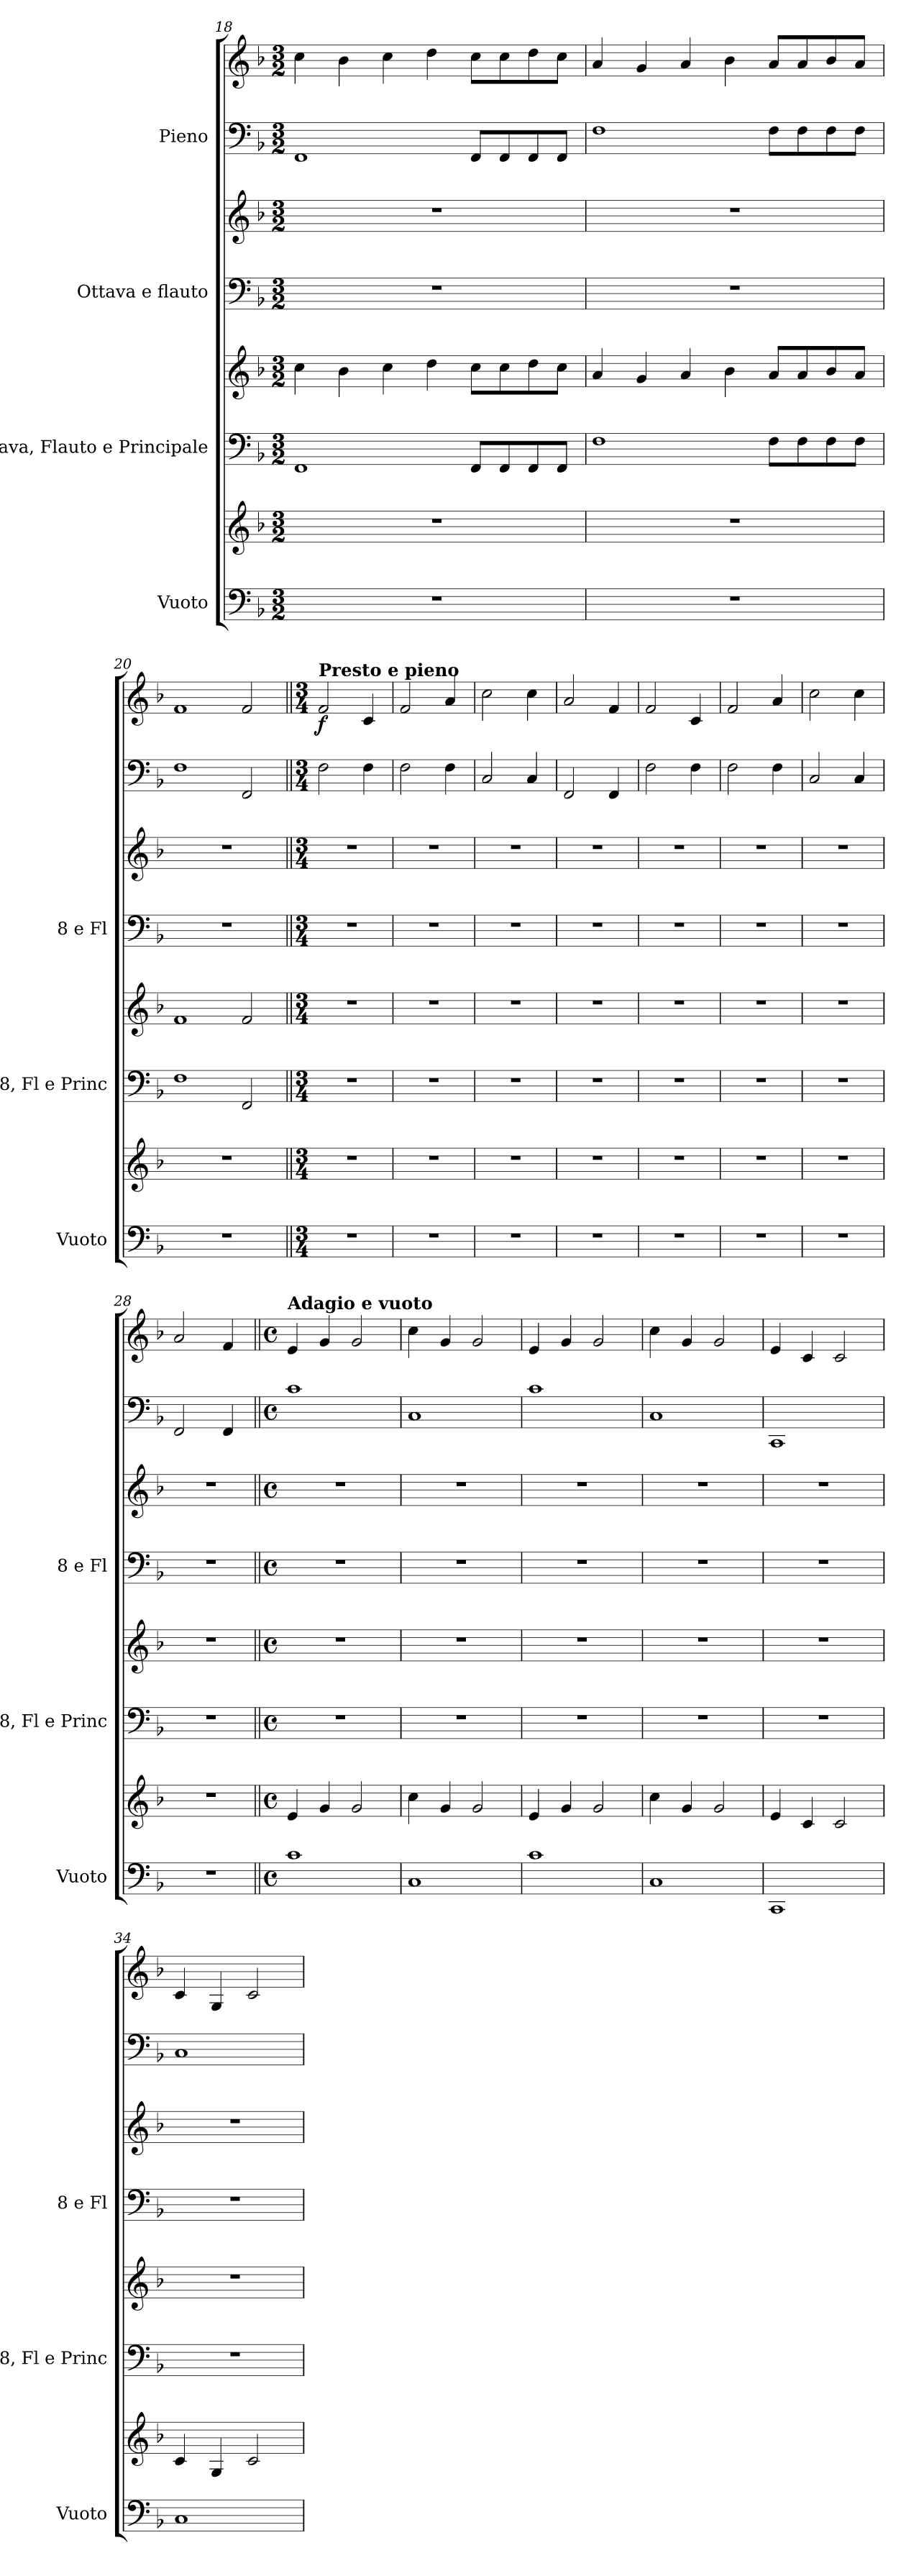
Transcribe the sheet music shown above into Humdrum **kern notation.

**kern	**kern	**kern	**kern	**kern	**kern	**kern	**kern	**dynam
*part4	*part4	*part3	*part3	*part2	*part2	*part1	*part1	*part1
*staff8	*staff7	*staff6	*staff5	*staff4	*staff3	*staff2	*staff1	*staff1/2
*I"Vuoto	*	*I"Ottava, Flauto e Principale	*	*I"Ottava e flauto	*	*I"Pieno	*	*
*I'Vuoto	*	*I'8, Fl e Princ	*	*I'8 e Fl	*	*	*	*
*clefF4	*clefG2	*clefF4	*clefG2	*clefF4	*clefG2	*clefF4	*clefG2	*
*k[b-]	*k[b-]	*k[b-]	*k[b-]	*k[b-]	*k[b-]	*k[b-]	*k[b-]	*
*M3/2	*M3/2	*M3/2	*M3/2	*M3/2	*M3/2	*M3/2	*M3/2	*
=18	=18	=18	=18	=18	=18	=18	=18	=18
1.r	1.r	1FF	4cc\	1.r	1.r	1FF	4cc\	.
.	.	.	4b-\	.	.	.	4b-\	.
.	.	.	4cc\	.	.	.	4cc\	.
.	.	.	4dd\	.	.	.	4dd\	.
.	.	8FF/L	8cc\L	.	.	8FF/L	8cc\L	.
.	.	8FF/	8cc\	.	.	8FF/	8cc\	.
.	.	8FF/	8dd\	.	.	8FF/	8dd\	.
.	.	8FF/J	8cc\J	.	.	8FF/J	8cc\J	.
=19	=19	=19	=19	=19	=19	=19	=19	=19
1.r	1.r	1F	4a/	1.r	1.r	1F	4a/	.
.	.	.	4g/	.	.	.	4g/	.
.	.	.	4a/	.	.	.	4a/	.
.	.	.	4b-\	.	.	.	4b-\	.
.	.	8F\L	8a/L	.	.	8F\L	8a/L	.
.	.	8F\	8a/	.	.	8F\	8a/	.
.	.	8F\	8b-/	.	.	8F\	8b-/	.
.	.	8F\J	8a/J	.	.	8F\J	8a/J	.
=20	=20	=20	=20	=20	=20	=20	=20	=20
1.r	1.r	1F	1f	1.r	1.r	1F	1f	.
.	.	2FF/	2f/	.	.	2FF/	2f/	.
!!LO:LB:g=z
=21||	=21||	=21||	=21||	=21||	=21||	=21||	=21||	=21||
*M3/4	*M3/4	*M3/4	*M3/4	*M3/4	*M3/4	*M3/4	*M3/4	*
!	!	!	!	!	!	!	!LO:TX:a:B:t=Presto e pieno	!
!	!	!	!	!	!	!	!	!LO:DY:b
2.r	2.r	2.r	2.r	2.r	2.r	2F\	2f/	f
.	.	.	.	.	.	4F\	4c/	.
=22	=22	=22	=22	=22	=22	=22	=22	=22
2.r	2.r	2.r	2.r	2.r	2.r	2F\	2f/	.
.	.	.	.	.	.	4F\	4a/	.
=23	=23	=23	=23	=23	=23	=23	=23	=23
2.r	2.r	2.r	2.r	2.r	2.r	2C/	2cc\	.
.	.	.	.	.	.	4C/	4cc\	.
=24	=24	=24	=24	=24	=24	=24	=24	=24
2.r	2.r	2.r	2.r	2.r	2.r	2FF/	2a/	.
.	.	.	.	.	.	4FF/	4f/	.
=25	=25	=25	=25	=25	=25	=25	=25	=25
2.r	2.r	2.r	2.r	2.r	2.r	2F\	2f/	.
.	.	.	.	.	.	4F\	4c/	.
=26	=26	=26	=26	=26	=26	=26	=26	=26
2.r	2.r	2.r	2.r	2.r	2.r	2F\	2f/	.
.	.	.	.	.	.	4F\	4a/	.
=27	=27	=27	=27	=27	=27	=27	=27	=27
*	*	*	*	*	*	*	*MM228	*
2.r	2.r	2.r	2.r	2.r	2.r	2C/	2cc\	.
*	*	*	*	*	*	*	*MM216	*
.	.	.	.	.	.	4C/	4cc\	.
=28	=28	=28	=28	=28	=28	=28	=28	=28
*	*	*	*	*	*	*	*MM210	*
2.r	2.r	2.r	2.r	2.r	2.r	2FF/	2a/	.
*	*	*	*	*	*	*	*MM198	*
.	.	.	.	.	.	4FF/	4f/	.
!!LO:LB:g=z
=29||	=29||	=29||	=29||	=29||	=29||	=29||	=29||	=29||
*M4/4	*M4/4	*M4/4	*M4/4	*M4/4	*M4/4	*M4/4	*M4/4	*
*met(c)	*met(c)	*met(c)	*met(c)	*met(c)	*met(c)	*met(c)	*met(c)	*
!	!	!	!	!	!	!	!LO:TX:a:B:t=Adagio e vuoto	!
1c	4e/	1r	1r	1r	1r	1c	4e/	.
.	4g/	.	.	.	.	.	4g/	.
.	2g/	.	.	.	.	.	2g/	.
=30	=30	=30	=30	=30	=30	=30	=30	=30
1C	4cc\	1r	1r	1r	1r	1C	4cc\	.
.	4g/	.	.	.	.	.	4g/	.
.	2g/	.	.	.	.	.	2g/	.
=31	=31	=31	=31	=31	=31	=31	=31	=31
1c	4e/	1r	1r	1r	1r	1c	4e/	.
.	4g/	.	.	.	.	.	4g/	.
.	2g/	.	.	.	.	.	2g/	.
=32	=32	=32	=32	=32	=32	=32	=32	=32
1C	4cc\	1r	1r	1r	1r	1C	4cc\	.
.	4g/	.	.	.	.	.	4g/	.
.	2g/	.	.	.	.	.	2g/	.
=33	=33	=33	=33	=33	=33	=33	=33	=33
1CC	4e/	1r	1r	1r	1r	1CC	4e/	.
.	4c/	.	.	.	.	.	4c/	.
.	2c/	.	.	.	.	.	2c/	.
=34	=34	=34	=34	=34	=34	=34	=34	=34
1C	4c/	1r	1r	1r	1r	1C	4c/	.
.	4G/	.	.	.	.	.	4G/	.
.	2c/	.	.	.	.	.	2c/	.
=	=	=	=	=	=	=	=	=
*-	*-	*-	*-	*-	*-	*-	*-	*-
